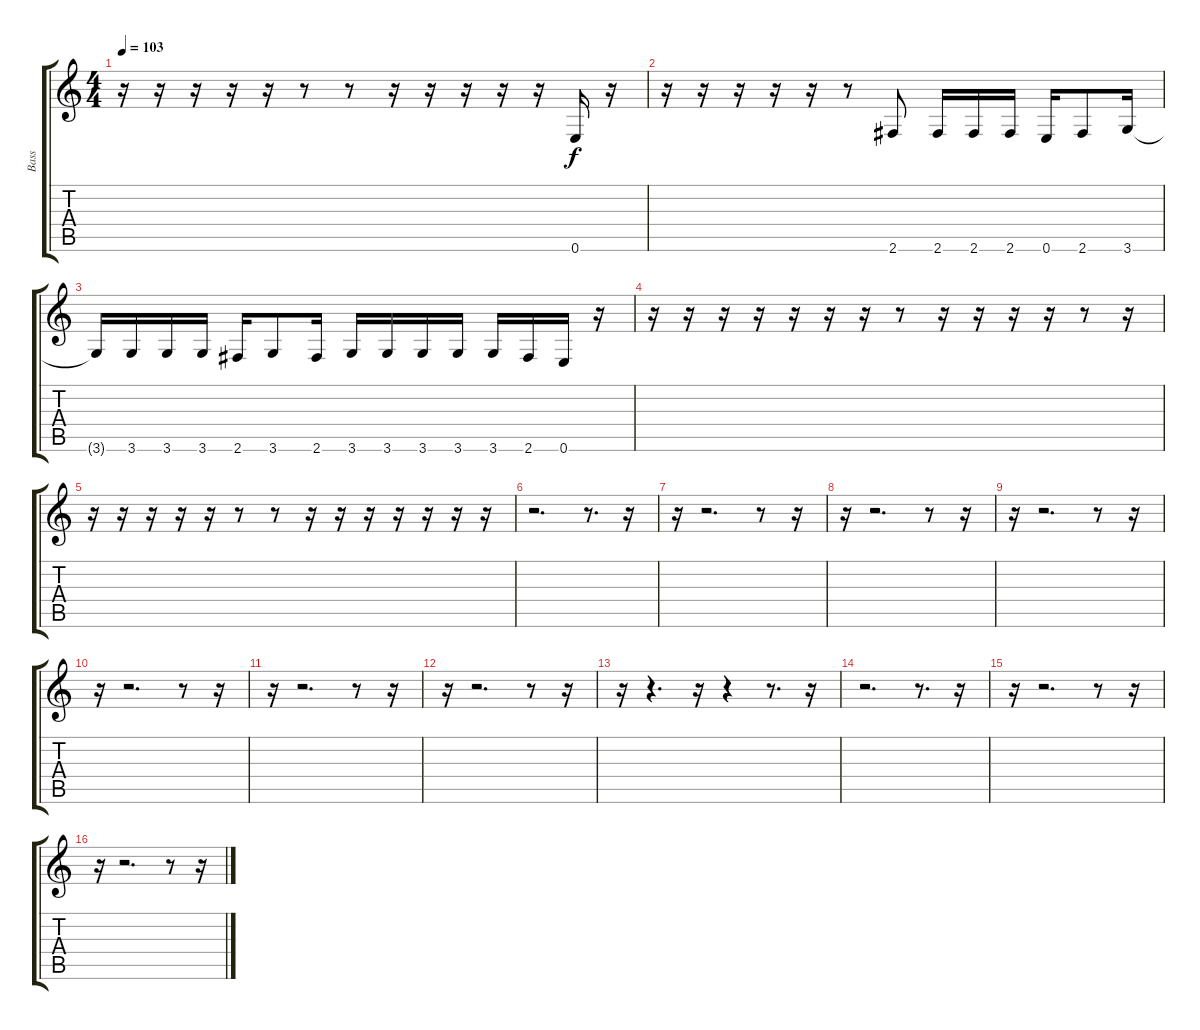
\track ("Bass" "Bass") {instrument slapbass1}
\staff {score tabs}
\tuning (E4 B3 G3 D3 A2 E2) {hide}
\ts (4 4)
\tempo 103
\clef g2
\ks c
r.16{dy f} r.16 r.16 r.16 r.16 r.8 r.8 r.16 r.16 r.16 r.16 r.16 0.6.16 r.16 |
r.16 r.16 r.16 r.16 r.16 r.8 2.6.8 2.6.16 2.6.16 2.6.16 0.6.16 2.6.8 3.6.16 |
3.6{t}.16 3.6.16 3.6.16 3.6.16 2.6.16 3.6.8 2.6.16 3.6.16 3.6.16 3.6.16 3.6.16 3.6.16 2.6.16 0.6.16 r.16 |
r.16 r.16 r.16 r.16 r.16 r.16 r.16 r.8 r.16 r.16 r.16 r.16 r.8 r.16 |
r.16 r.16 r.16 r.16 r.16 r.8 r.8 r.16 r.16 r.16 r.16 r.16 r.16 r.16 |
r.2{d} r.8{d} r.16 |
r.16 r.2{d} r.8 r.16 |
r.16 r.2{d} r.8 r.16 |
r.16 r.2{d} r.8 r.16 |
r.16 r.2{d} r.8 r.16 |
r.16 r.2{d} r.8 r.16 |
r.16 r.2{d} r.8 r.16 |
r.16 r.4{d} r.16 r.4 r.8{d} r.16 |
r.2{d} r.8{d} r.16 |
r.16 r.2{d} r.8 r.16 |
r.16 r.2{d} r.8 r.16
